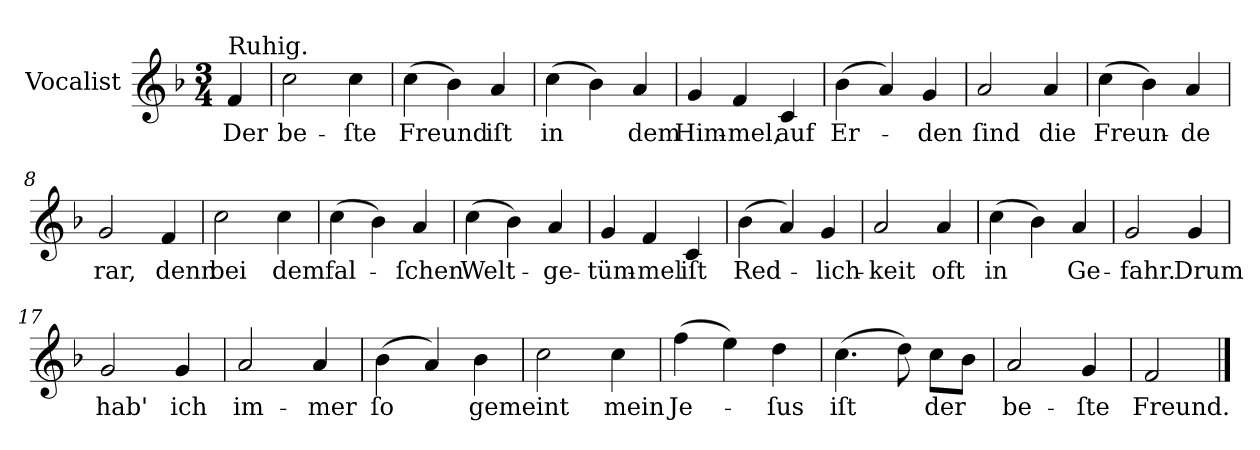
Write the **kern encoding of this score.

**kern	**text
*part1	*part1
*staff1	*staff1
*I"Vocalist	*
*clefG2	*
*k[b-]	*
*F:	*
*M3/4	*
=	=
!LO:TX:a:t=Ruhig.	!
4f	Der
=1	=1
2cc	be-
4cc	-ſte
=2	=2
(4cc	Freund
4b-)	.
4a	iſt
=3	=3
(4cc	in
4b-)	.
4a	dem
=4	=4
4g	Him-
4f	-mel,
4c	auf
=5	=5
(4b-	Er-
4a)	.
4g	-den
=6	=6
2a	ſind
4a	die
=7	=7
(4cc	Freun-
4b-)	.
4a	-de
=8	=8
2g	rar,
4f	denn
=9	=9
2cc	bei
4cc	dem
=10	=10
(4cc	fal-
4b-)	.
4a	-ſchen
=11	=11
(4cc	Welt-
4b-)	.
4a	-ge-
=12	=12
4g	-tüm-
4f	-mel
4c	iſt
=13	=13
(4b-	Red-
4a)	.
4g	-lich-
=14	=14
2a	-keit
4a	oft
=15	=15
(4cc	in
4b-)	.
4a	Ge-
=16	=16
2g	-fahr.
4g	Drum
=17	=17
2g	hab'
4g	ich
=18	=18
2a	im-
4a	-mer
=19	=19
(<4b-	ſo
4a)	.
4b-	gemeint
=20	=20
2cc	.
4cc	mein
=21	=21
(4ff	Je-
4ee)	.
4dd	-ſus
=22	=22
(4.cc	iſt
8dd)	.
8ccL	der
8b-J	.
=23	=23
2a	be-
4g	-ſte
=24	=24
2f	Freund.
==	==
*-	*-
